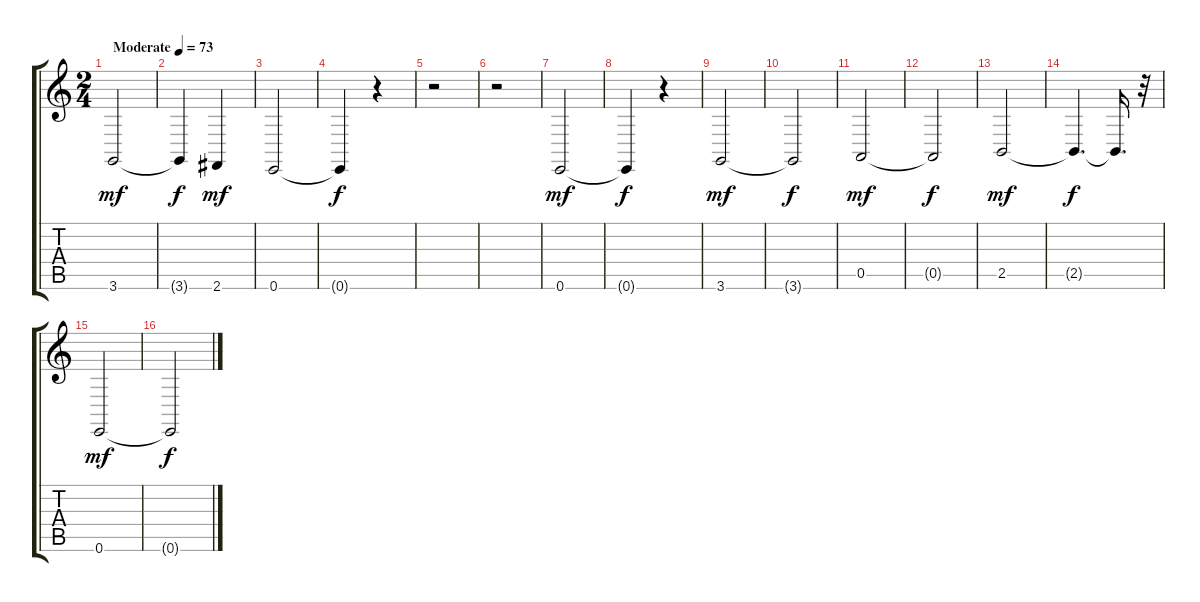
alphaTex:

\track "" {instrument stringensemble1}
\staff {score tabs}
\tuning (E4 B3 G3 D3 A2 E2) {hide}
\ts (2 4)
\tempo (73 "Moderate")
\clef g2
\ks c
3.6.2{dy mf instrument stringensemble1} |
3.6{t}.4{dy f} 2.6.4{dy mf} |
0.6.2 |
0.6{t}.4{dy f} r.4 |
r.2 |
r.2 |
0.6.2{dy mf} |
0.6{t}.4{dy f} r.4 |
3.6.2{dy mf} |
3.6{t}.2{dy f} |
0.5.2{dy mf} |
0.5{t}.2{dy f} |
2.5.2{dy mf} |
2.5{t}.4{d dy f} 2.5{t}.16{d} r.32 |
0.6.2{dy mf} |
0.6{t}.2{dy f}
